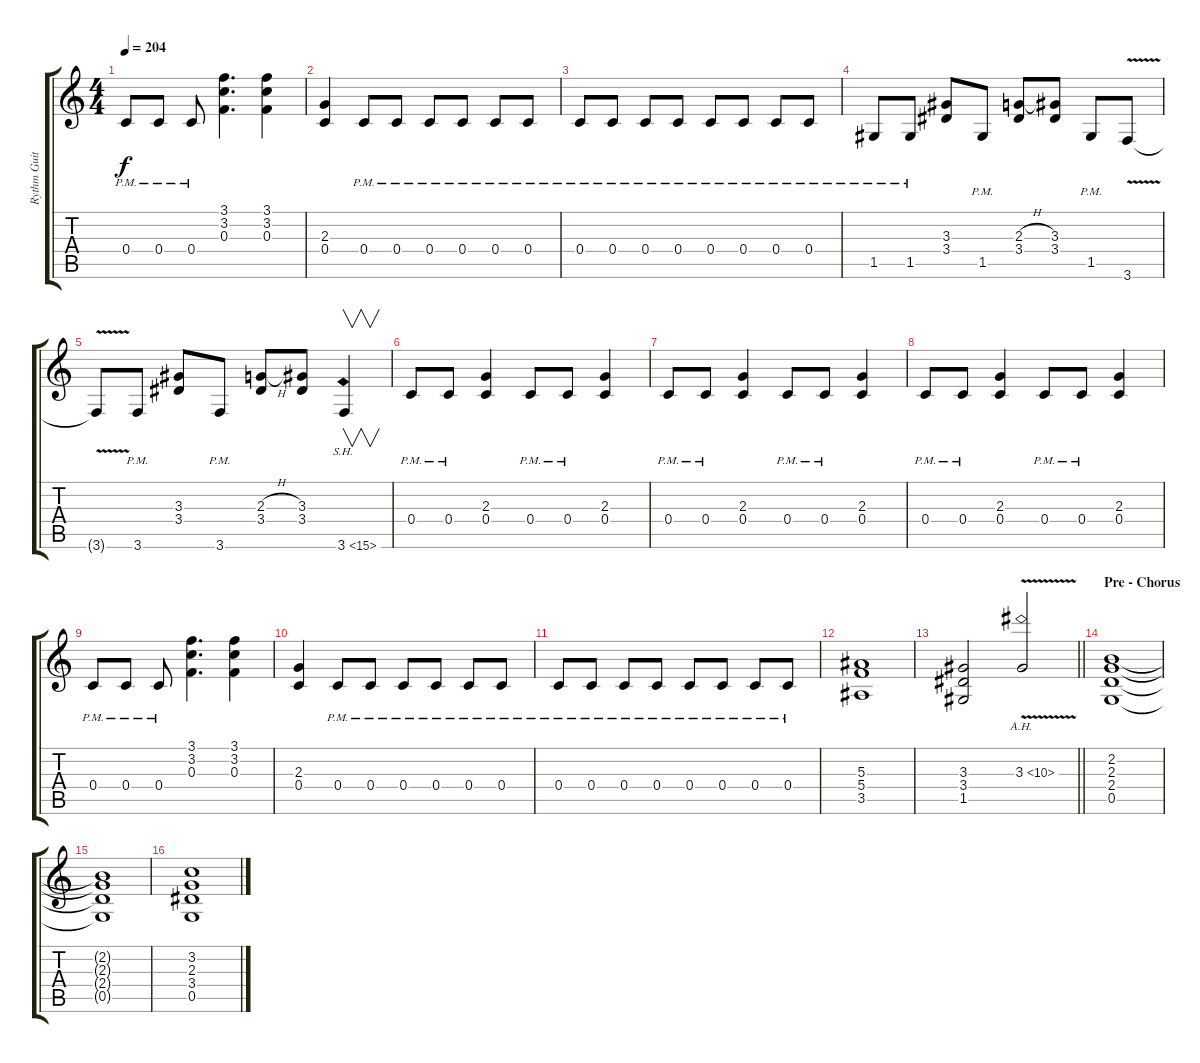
\track ("Rythm Guitar I" "Rythm Guit") {instrument distortionguitar}
\staff {score tabs}
\tuning (D4 A3 F3 C3 G2 D2) {hide}
\ts (4 4)
\tempo 204
\clef g2
\ks c
0.4{pm}.8{dy f} 0.4{pm}.8 0.4{pm}.8 (3.1 3.2 0.3).4{d} (3.1 3.2 0.3).4 |
(2.3 0.4).4 0.4{pm}.8 0.4{pm}.8 0.4{pm}.8 0.4{pm}.8 0.4{pm}.8 0.4{pm}.8 |
0.4{pm}.8 0.4{pm}.8 0.4{pm}.8 0.4{pm}.8 0.4{pm}.8 0.4{pm}.8 0.4{pm}.8 0.4{pm}.8 |
1.5{pm}.8 1.5{pm}.8 (3.3 3.4).8 1.5{pm}.8 (2.3{h} 3.4).8 (3.3 3.4).8 1.5{pm}.8 3.6{v}.8 |
3.6{t}.8 3.6{pm}.8 (3.3 3.4).8 3.6{pm}.8 (2.3{h} 3.4).8 (3.3 3.4).8 3.6{sh 12}.4{v} |
0.4{pm}.8 0.4{pm}.8 (2.3 0.4).4 0.4{pm}.8 0.4{pm}.8 (2.3 0.4).4 |
0.4{pm}.8 0.4{pm}.8 (2.3 0.4).4 0.4{pm}.8 0.4{pm}.8 (2.3 0.4).4 |
0.4{pm}.8 0.4{pm}.8 (2.3 0.4).4 0.4{pm}.8 0.4{pm}.8 (2.3 0.4).4 |
0.4{pm}.8 0.4{pm}.8 0.4{pm}.8 (3.1 3.2 0.3).4{d} (3.1 3.2 0.3).4 |
(2.3 0.4).4 0.4{pm}.8 0.4{pm}.8 0.4{pm}.8 0.4{pm}.8 0.4{pm}.8 0.4{pm}.8 |
0.4{pm}.8 0.4{pm}.8 0.4{pm}.8 0.4{pm}.8 0.4{pm}.8 0.4{pm}.8 0.4{pm}.8 0.4{pm}.8 |
(5.3 5.4 3.5).1 |
\barLineRight lightlight
(3.3 3.4 1.5).2 3.3{ah 7 v}.2{instrument guitarharmonics} |
\section ("" "Pre - Chorus")
(2.2 2.3 2.4 0.5).1{instrument distortionguitar} |
(2.2{t} 2.3{t} 2.4{t} 0.5{t}).1 |
(3.2 2.3 3.4 0.5).1
